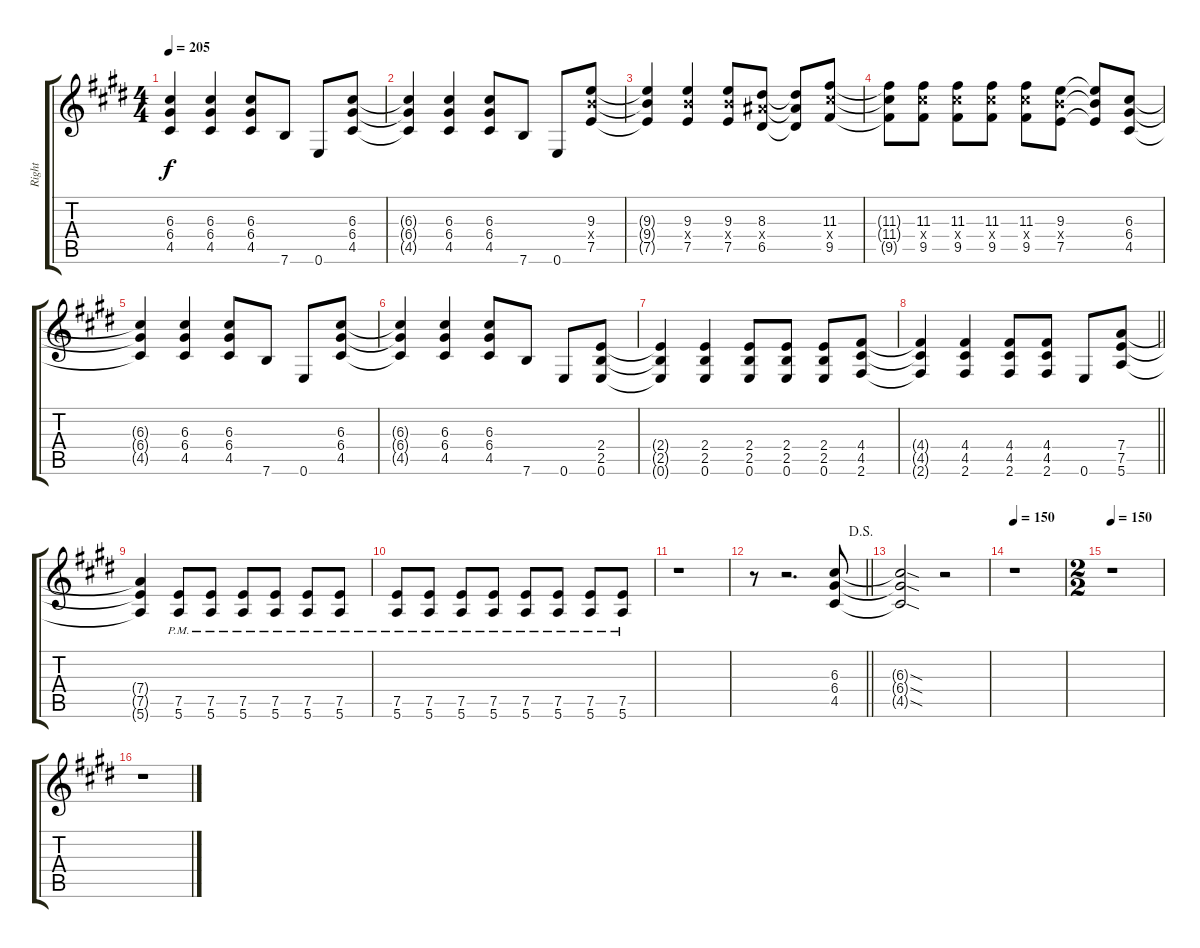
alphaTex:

\track ("Right" "Right") {instrument distortionguitar}
\staff {score tabs}
\tuning (E4 B3 G3 D3 A2 E2) {hide}
\ts (4 4)
\tempo 205
\clef g2
\ks e
(6.3{t} 6.4{t} 4.5{t}).4{dy f} (6.3 6.4 4.5).4 (6.3 6.4 4.5).8 7.6.8 0.6.8 (6.3 6.4 4.5).8 |
\ks c#minor
(6.3{t} 6.4{t} 4.5{t}).4 (6.3 6.4 4.5).4 (6.3 6.4 4.5).8 7.6.8 0.6.8 (9.3 9.4{x} 7.5).8 |
(9.3{t} 9.4{t} 7.5{t}).4 (9.3 9.4{x} 7.5).4 (9.3 9.4{x} 7.5).8 (8.3 8.4{x} 6.5).8 (8.3{t} 8.4{t} 6.5{t}).8 (11.3 11.4{x} 9.5).8 |
(11.3{t} 11.4{t} 9.5{t}).8 (11.3 11.4{x} 9.5).8 (11.3 11.4{x} 9.5).8 (11.3 11.4{x} 9.5).8 (11.3 11.4{x} 9.5).8 (9.3 9.4{x} 7.5).8 (9.3{t} 9.4{t} 7.5{t}).8 (6.3 6.4 4.5).8 |
\ks e
(6.3{t} 6.4{t} 4.5{t}).4 (6.3 6.4 4.5).4 (6.3 6.4 4.5).8 7.6.8 0.6.8 (6.3 6.4 4.5).8 |
\ks c#minor
(6.3{t} 6.4{t} 4.5{t}).4 (6.3 6.4 4.5).4 (6.3 6.4 4.5).8 7.6.8 0.6.8 (2.4 2.5 0.6).8 |
(2.4{t} 2.5{t} 0.6{t}).4 (2.4 2.5 0.6).4 (2.4 2.5 0.6).8 (2.4 2.5 0.6).8 (2.4 2.5 0.6).8 (4.4 4.5 2.6).8 |
\barLineRight lightlight
(4.4{t} 4.5{t} 2.6{t}).4 (4.4 4.5 2.6).4 (4.4 4.5 2.6).8 (4.4 4.5 2.6).8 0.6.8 (7.4 7.5 5.6).8 |
\ks e
(7.4{t} 7.5{t} 5.6{t}).4 (7.5{pm} 5.6{pm}).8 (7.5{pm} 5.6{pm}).8 (7.5{pm} 5.6{pm}).8 (7.5{pm} 5.6{pm}).8 (7.5{pm} 5.6{pm}).8 (7.5{pm} 5.6{pm}).8 |
\ks c#minor
(7.5{pm} 5.6{pm}).8 (7.5{pm} 5.6{pm}).8 (7.5{pm} 5.6{pm}).8 (7.5{pm} 5.6{pm}).8 (7.5{pm} 5.6{pm}).8 (7.5{pm} 5.6{pm}).8 (7.5{pm} 5.6{pm}).8 (7.5{pm} 5.6{pm}).8 |
r.1 |
\jump dalsegno
\barLineRight lightlight
r.8 r.2{d} (6.3 6.4 4.5).8 |
\ks e
(6.3{sod t} 6.4{sod t} 4.5{sod t}).2 r.2 |
\tempo 150
\ks c#minor
r.1 |
\ts (2 2)
\tempo 150
\ks e
r.1 |
\ks c#minor
r.1
